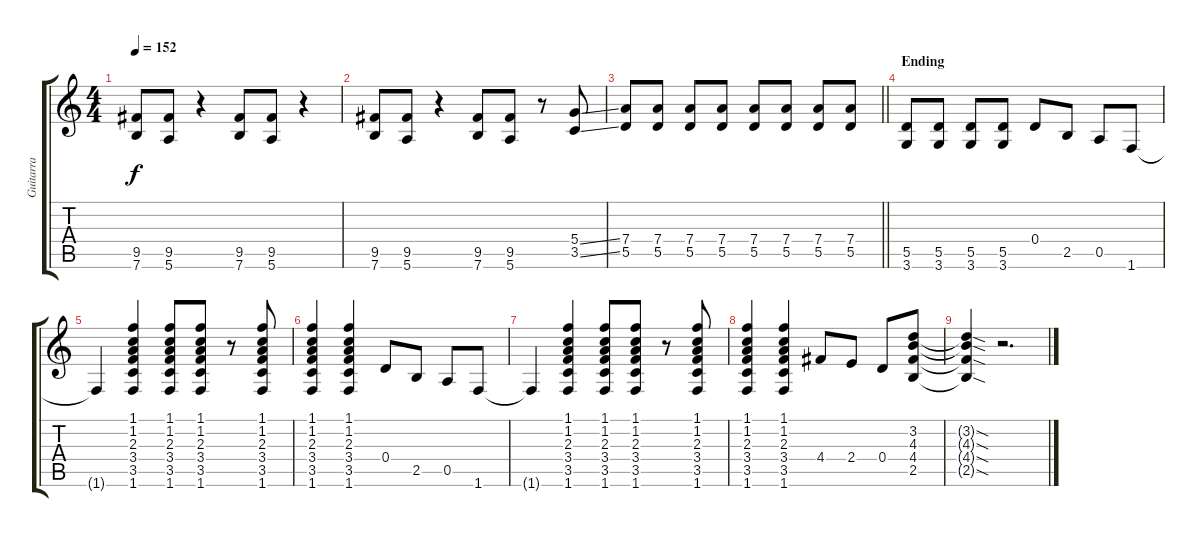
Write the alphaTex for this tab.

\track ("Guitarra" "Guitarra") {instrument overdrivenguitar}
\staff {score tabs}
\tuning (E4 B3 G3 D3 A2 E2) {hide}
\ts (4 4)
\tempo 152
\clef g2
\ks c
(9.5 7.6).8{dy f} (9.5 5.6).8 r.4 (9.5 7.6).8 (9.5 5.6).8 r.4 |
(9.5 7.6).8 (9.5 5.6).8 r.4 (9.5 7.6).8 (9.5 5.6).8 r.8 (5.4{ss} 3.5{ss}).8 |
\barLineRight lightlight
(7.4 5.5).8 (7.4 5.5).8 (7.4 5.5).8 (7.4 5.5).8 (7.4 5.5).8 (7.4 5.5).8 (7.4 5.5).8 (7.4 5.5).8 |
\section ("" "Ending")
(5.5 3.6).8 (5.5 3.6).8 (5.5 3.6).8 (5.5 3.6).8 0.4.8 2.5.8 0.5.8 1.6.8 |
1.6{t}.4 (1.1 1.2 2.3 3.4 3.5 1.6).4 (1.1 1.2 2.3 3.4 3.5 1.6).8 (1.1 1.2 2.3 3.4 3.5 1.6).8 r.8 (1.1 1.2 2.3 3.4 3.5 1.6).8 |
(1.1 1.2 2.3 3.4 3.5 1.6).4 (1.1 1.2 2.3 3.4 3.5 1.6).4 0.4.8 2.5.8 0.5.8 1.6.8 |
1.6{t}.4 (1.1 1.2 2.3 3.4 3.5 1.6).4 (1.1 1.2 2.3 3.4 3.5 1.6).8 (1.1 1.2 2.3 3.4 3.5 1.6).8 r.8 (1.1 1.2 2.3 3.4 3.5 1.6).8 |
(1.1 1.2 2.3 3.4 3.5 1.6).4 (1.1 1.2 2.3 3.4 3.5 1.6).4 4.4.8 2.4.8 0.4.8 (3.2 4.3 4.4 2.5).8 |
(3.2{sod t} 4.3{sod t} 4.4{sod t} 2.5{sod t}).4 r.2{d}
